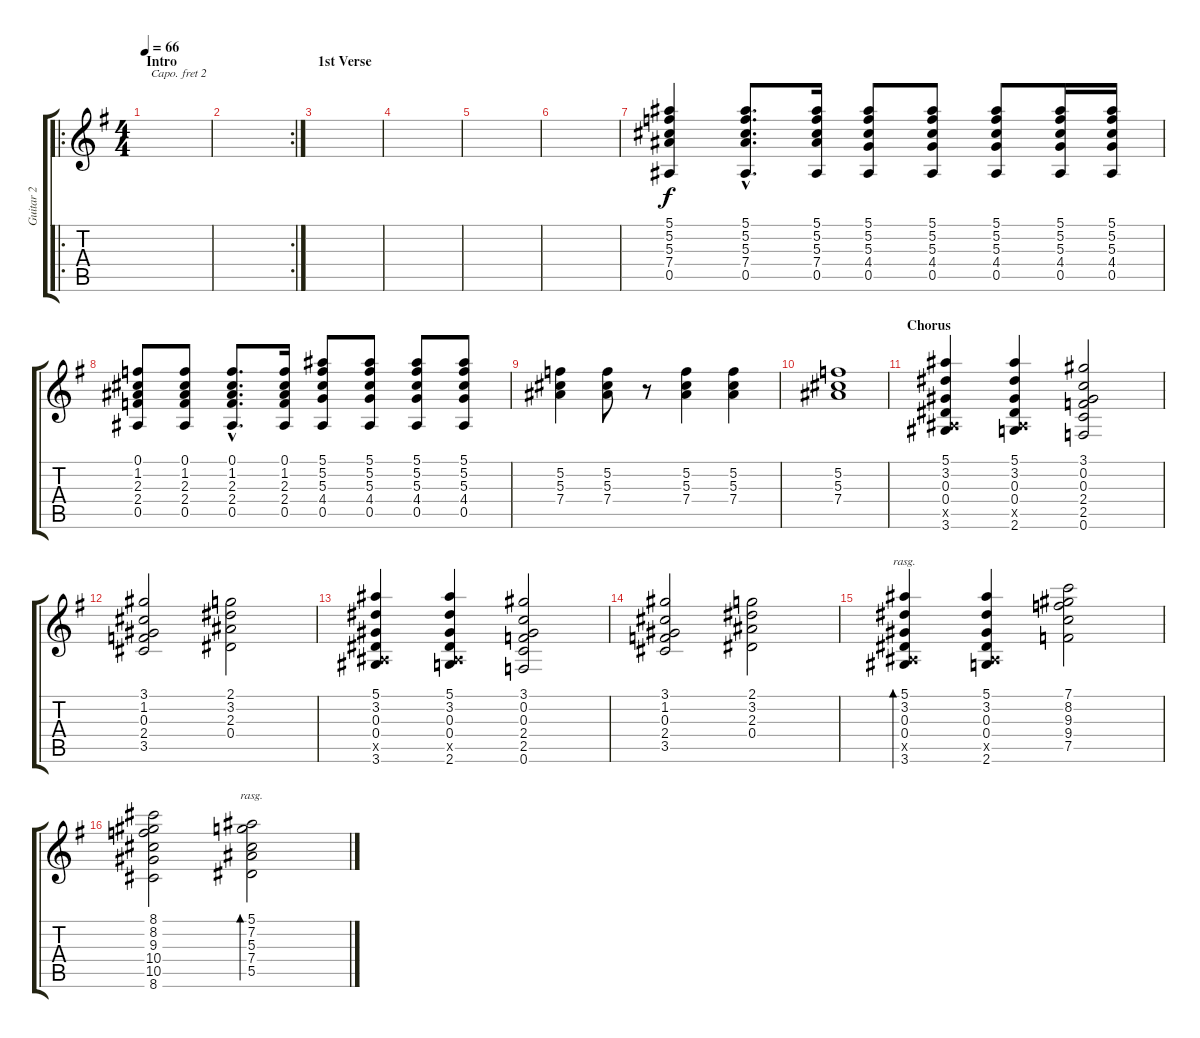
\track ("Guitar 2" "Guitar 2") {instrument acousticguitarnylon}
\staff {score tabs}
\capo 2
\tuning (Eb4 Bb3 Gb3 Db3 Ab2 Eb2) {hide}
\ro
\ts (4 4)
\section ("" "Intro")
\tempo 66
\clef g2
\ks g
|
\rc 2
|
\section ("" "1st Verse")
|
|
|
|
(5.1 5.2 5.3 7.4 0.5).4 (5.1{hac} 5.2{hac} 5.3{hac} 7.4{hac} 0.5{hac}).8{d} (5.1 5.2 5.3 7.4 0.5).16 (5.1 5.2 5.3 4.4 0.5).8 (5.1 5.2 5.3 4.4 0.5).8 (5.1 5.2 5.3 4.4 0.5).8 (5.1 5.2 5.3 4.4 0.5).16 (5.1 5.2 5.3 4.4 0.5).16 |
(0.1 1.2 2.3 2.4 0.5).8 (0.1 1.2 2.3 2.4 0.5).8 (0.1{hac} 1.2{hac} 2.3{hac} 2.4{hac} 0.5{hac}).8{d} (0.1 1.2 2.3 2.4 0.5).16 (5.1 5.2 5.3 4.4 0.5).8 (5.1 5.2 5.3 4.4 0.5).8 (5.1 5.2 5.3 4.4 0.5).8 (5.1 5.2 5.3 4.4 0.5).8 |
(5.2 5.3 7.4).4 (5.2 5.3 7.4).8 r.8 (5.2 5.3 7.4).4 (5.2 5.3 7.4).4 |
(5.2 5.3 7.4).1 |
\section ("" "Chorus")
(5.1 3.2 0.3 0.4 0.5{x} 3.6).4 (5.1 3.2 0.3 0.4 0.5{x} 2.6).4 (3.1 0.2 0.3 2.4 2.5 0.6).2 |
(3.1 1.2 0.3 2.4 3.5).2 (2.1 3.2 2.3 0.4).2 |
(5.1 3.2 0.3 0.4 0.5{x} 3.6).4 (5.1 3.2 0.3 0.4 0.5{x} 2.6).4 (3.1 0.2 0.3 2.4 2.5 0.6).2 |
(3.1 1.2 0.3 2.4 3.5).2 (2.1 3.2 2.3 0.4).2 |
(5.1 3.2 0.3 0.4 0.5{x} 3.6).4{bd 120 rasg ii} (5.1 3.2 0.3 0.4 0.5{x} 2.6).4 (7.1 8.2 9.3 9.4 7.5).2{dy f} |
(8.1 8.2 9.3 10.4 10.5 8.6).2 (5.1 7.2 5.3 7.4 5.5).2{bd 120 rasg ii}
